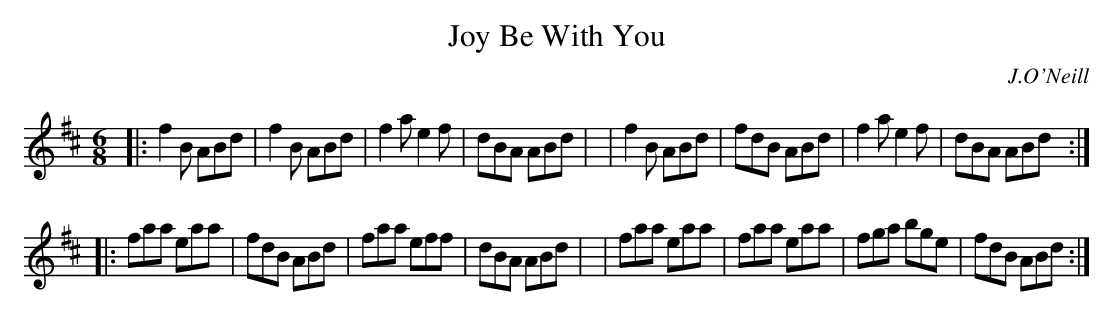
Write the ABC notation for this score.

X:1
T: Joy Be With You
O: J.O'Neill
M: 6/8
L: 1/8
K: Bm	% ending on D
|: f2B ABd | f2B ABd | f2a e2f | dBA ABd |\
|  f2B ABd | fdB ABd | f2a e2f | dBA ABd :|
|: faa eaa | fdB ABd | faa eff | dBA ABd |\
|  faa eaa | faa eaa | fga bge | fdB ABd :|
